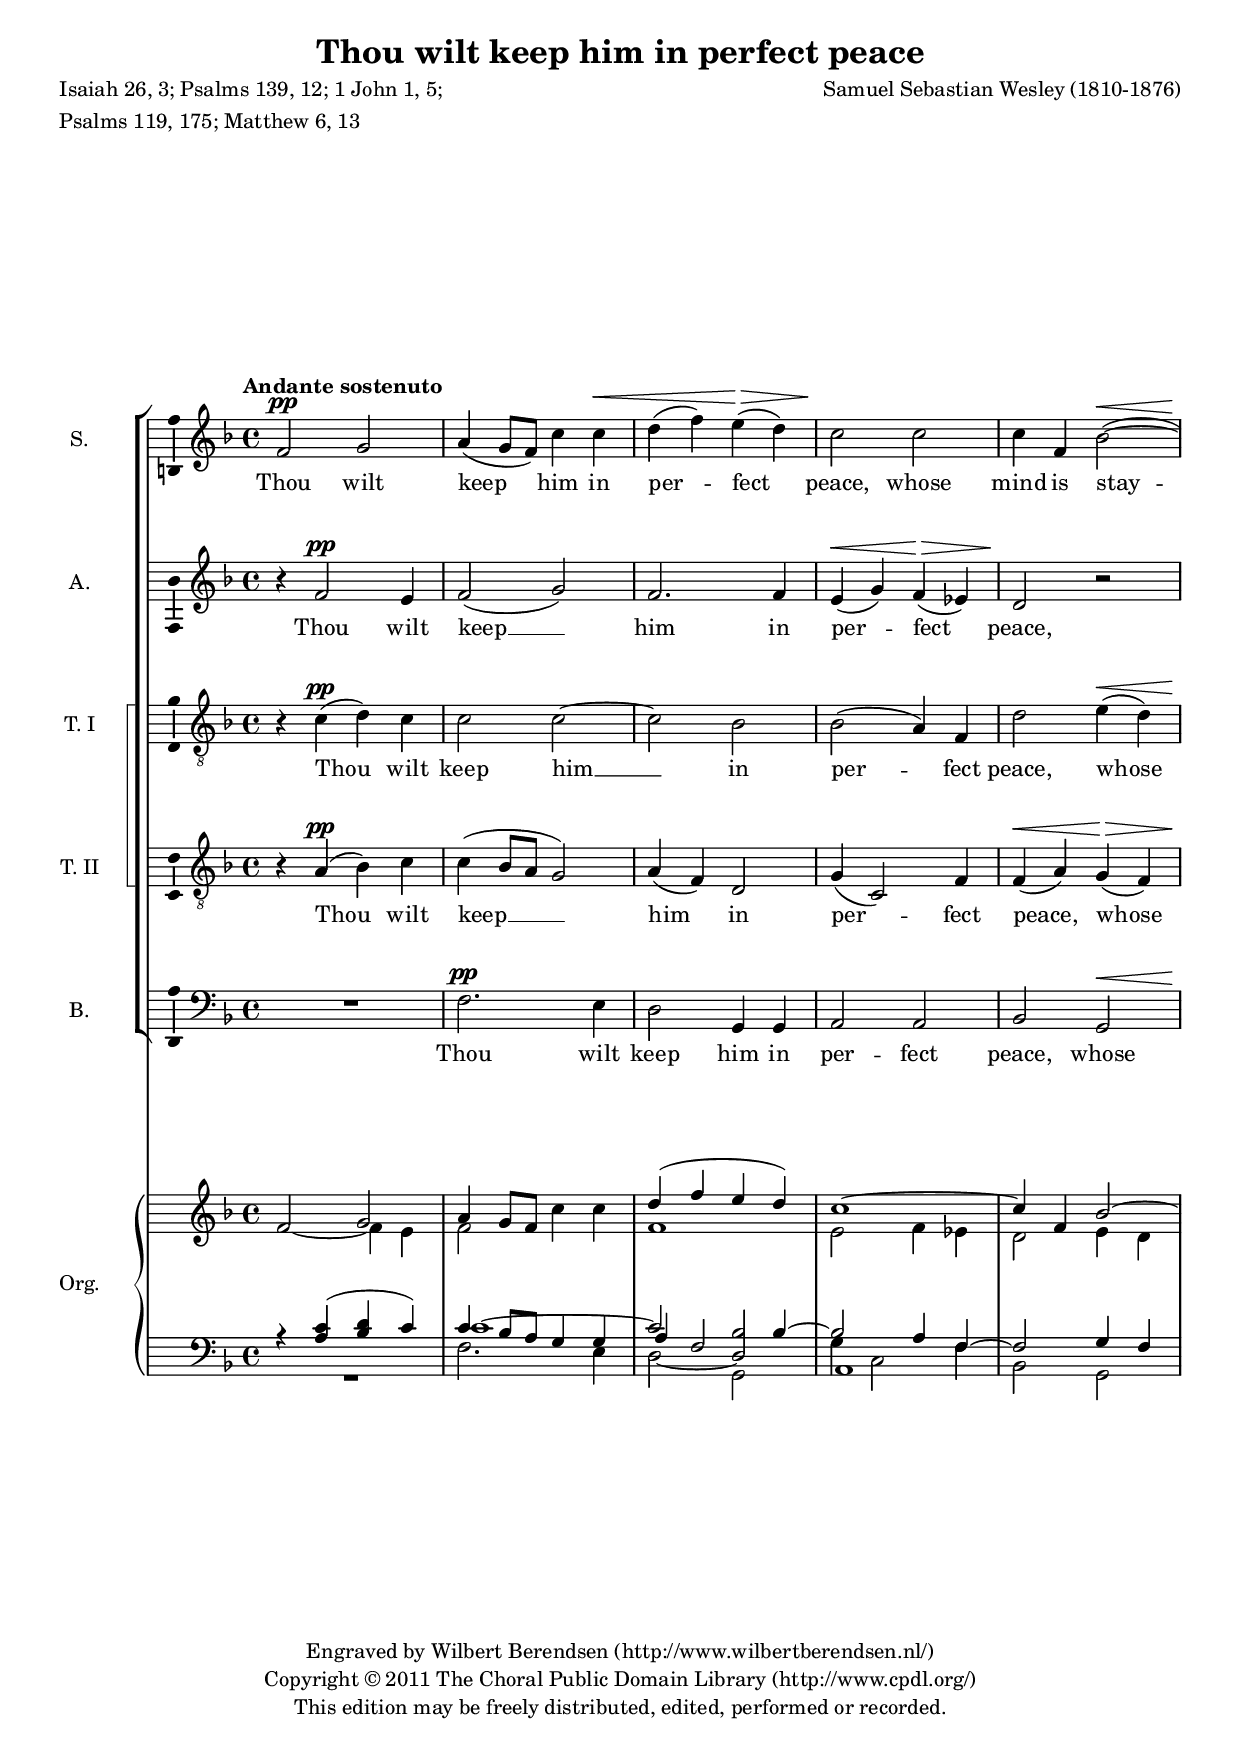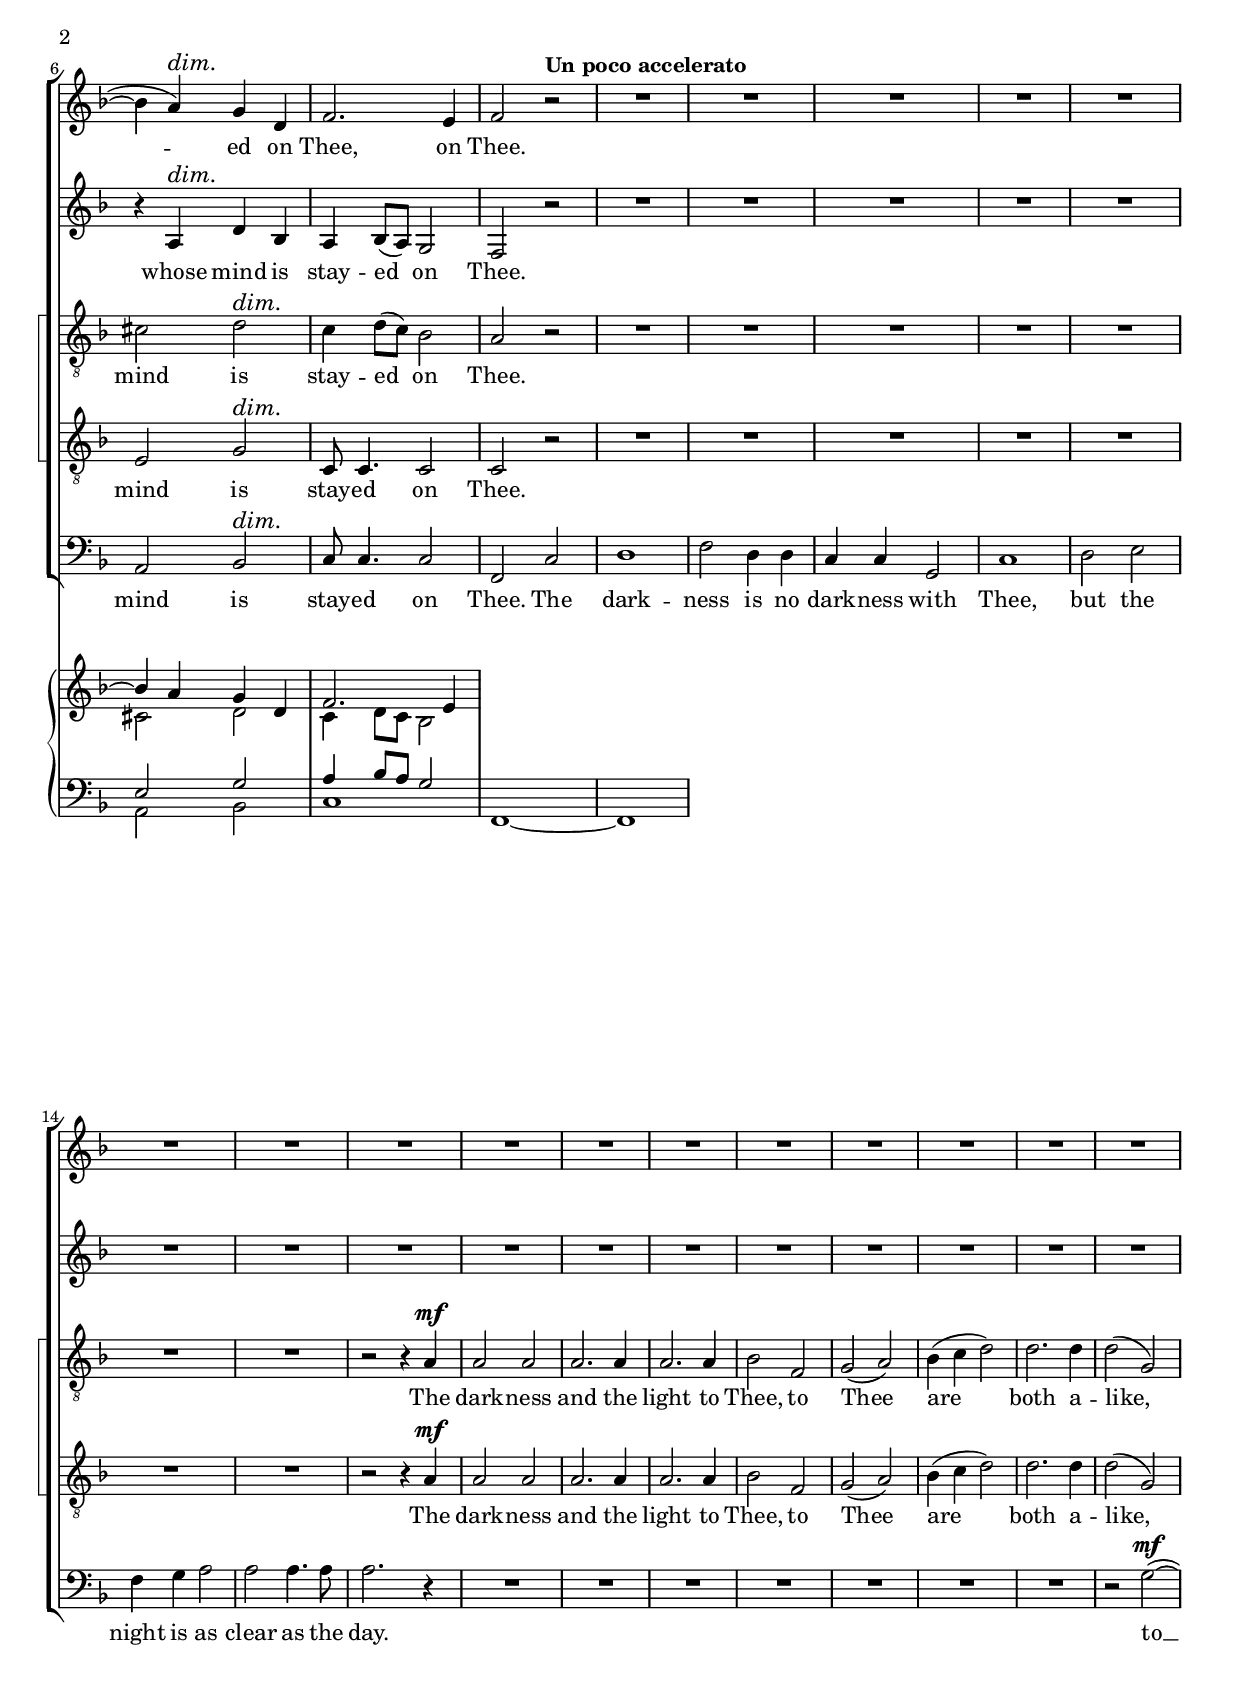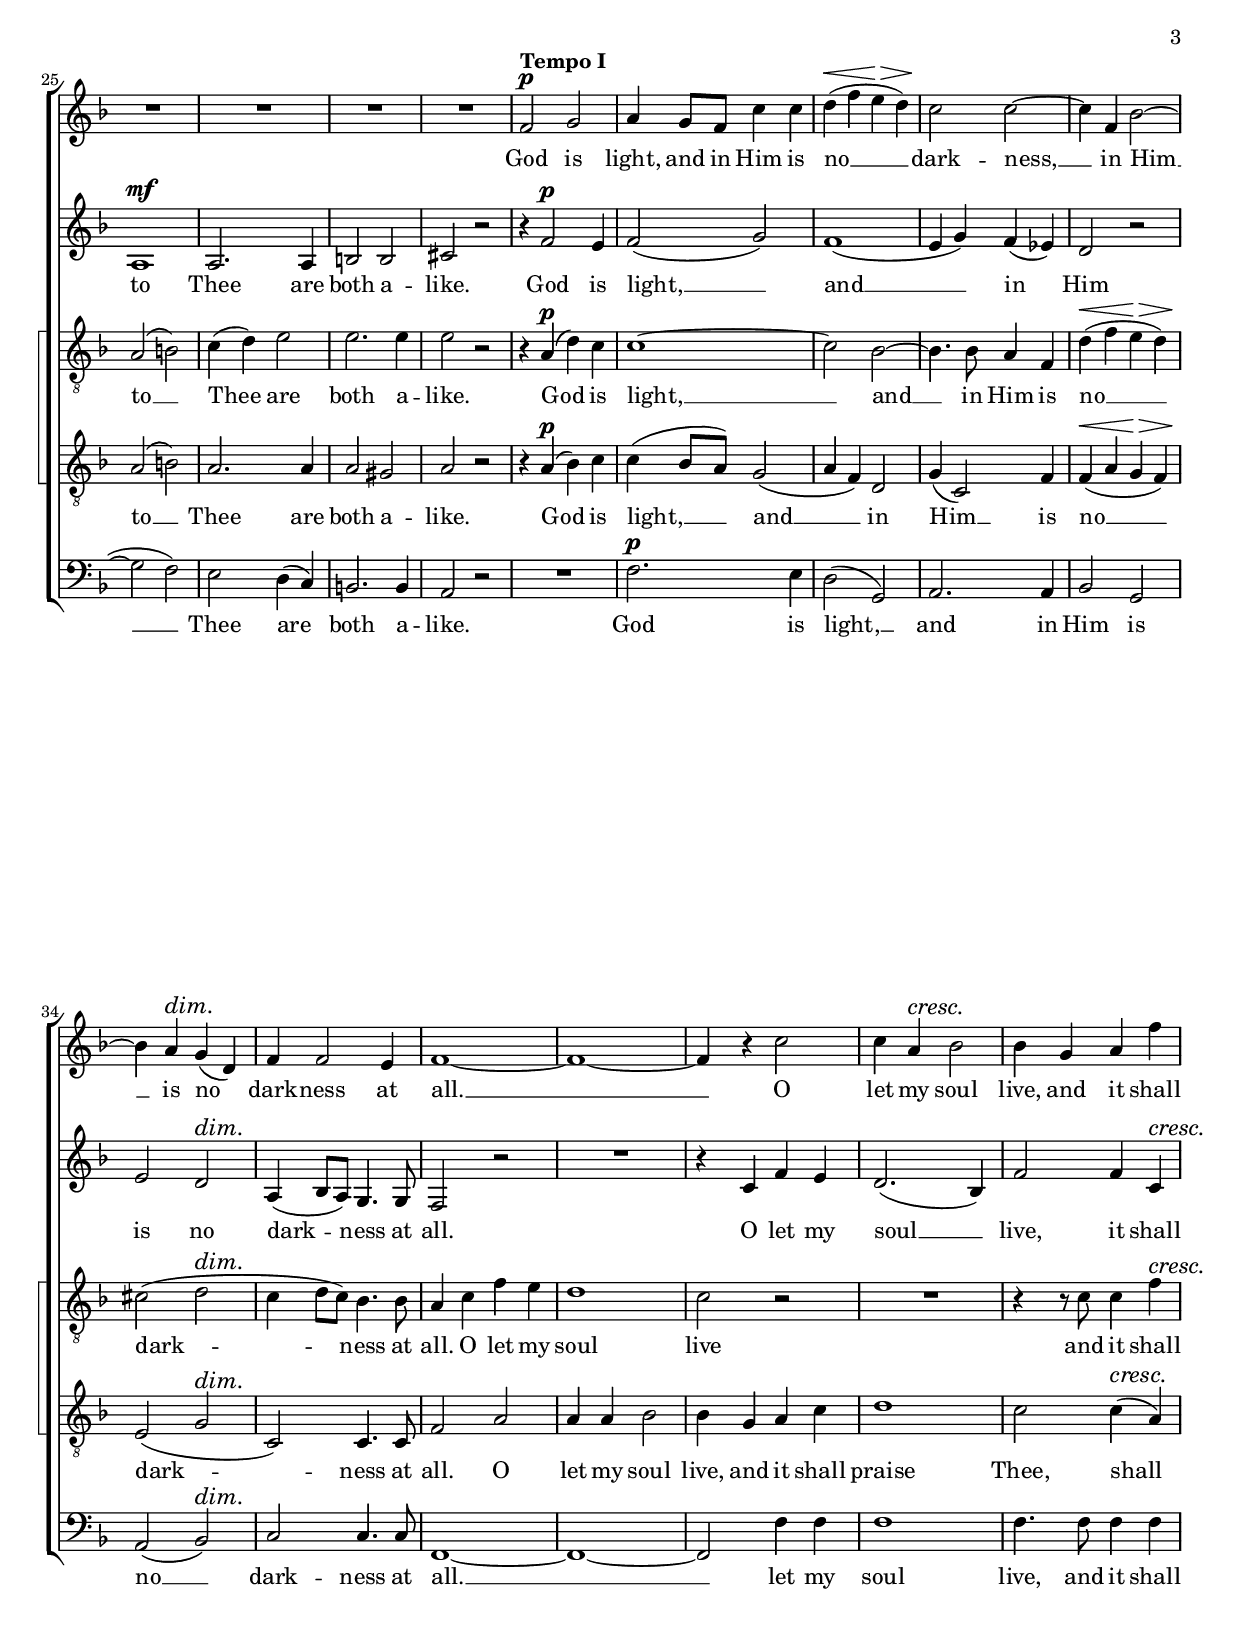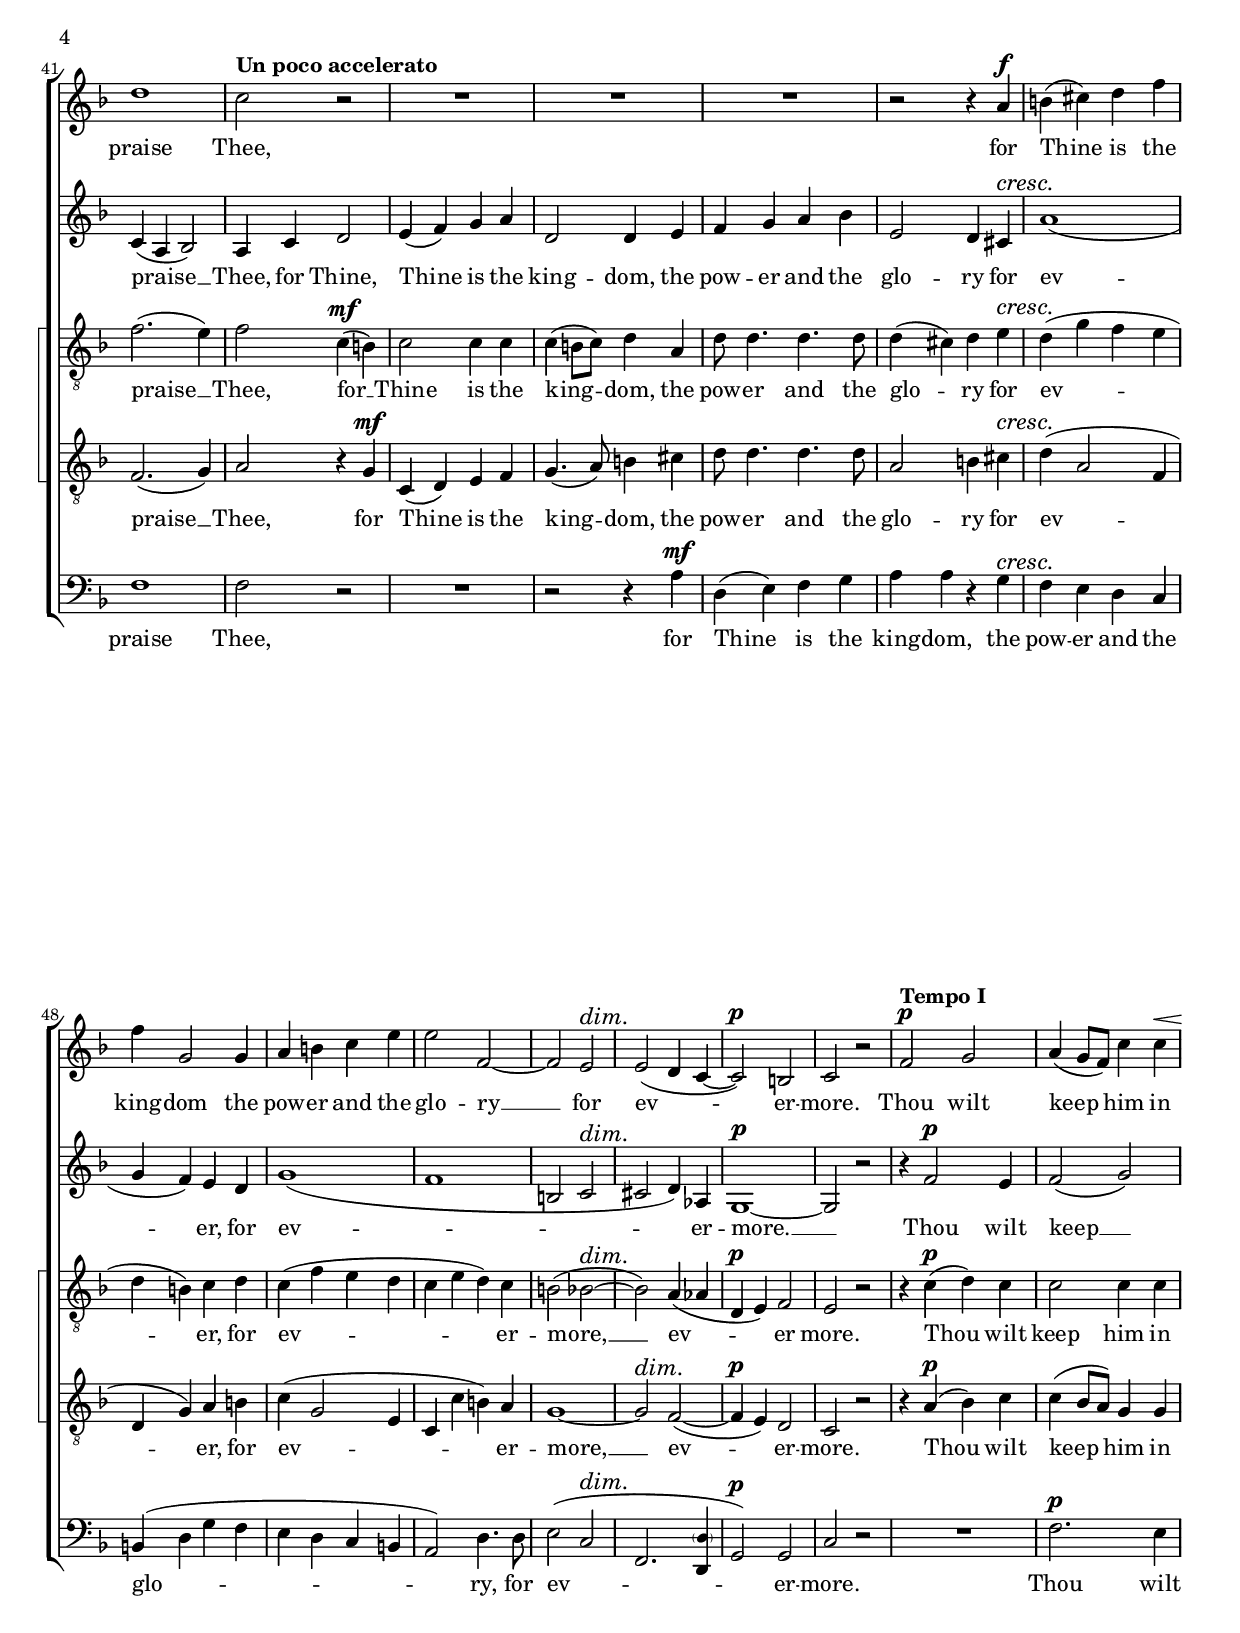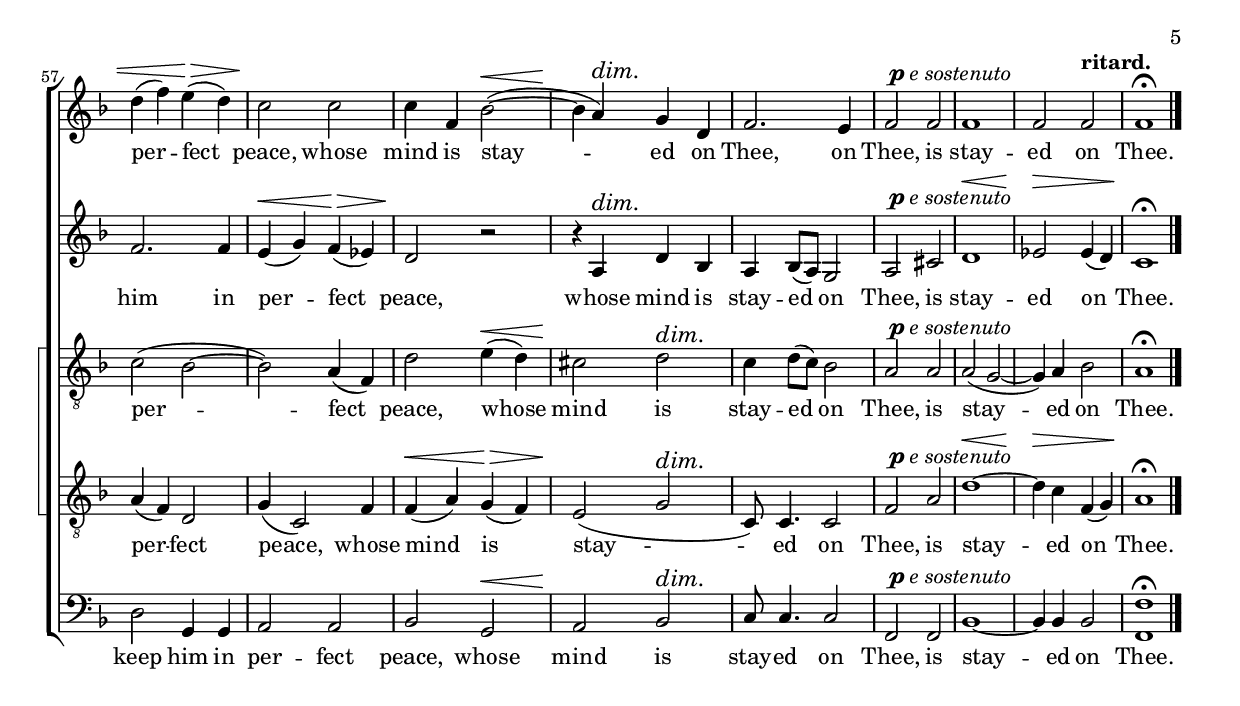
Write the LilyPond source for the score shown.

\version "2.14.1"

#(set-global-staff-size 18)

\header {
  title = "Thou wilt keep him in perfect peace"
  composer = "Samuel Sebastian Wesley (1810-1876)"
  poet = \markup \column {
    \line { Isaiah 26, 3; Psalms 139, 12; 1 John 1, 5; }
    \line { Psalms 119, 175; Matthew 6, 13 }
  }
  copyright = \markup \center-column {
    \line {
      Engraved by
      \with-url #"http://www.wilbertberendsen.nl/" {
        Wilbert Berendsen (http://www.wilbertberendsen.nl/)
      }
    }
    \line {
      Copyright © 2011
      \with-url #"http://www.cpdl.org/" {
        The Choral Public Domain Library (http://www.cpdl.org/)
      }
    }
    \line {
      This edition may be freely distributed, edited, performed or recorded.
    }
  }
}

\layout {
  \context {
    \Voice
    \override DynamicTextSpanner #'style = #'none
  }
}

psostmkup = \markup {
  \dynamic p
  \normal-text \italic { e sostenuto }
}

psost = #(make-dynamic-script psostmkup)

dalign = {
  \once \override DynamicText #'self-alignment-X = #LEFT
}

icc = {
  \once \override NoteColumn #'ignore-collision = ##t
}

global = {
  \key f \major
  \time 4/4
  \tempo "Andante sostenuto"
  \dynamicUp
}

soprano = \relative c' {
  \global
  % Muziek volgt hier.
  f2\pp g
  a4( g8 f) c'4 c\<
  d4( f) e(\> d)
  c2\! c
  c4 f, bes2~(\<
  bes4\! a)\dim g d
  f2.\! e4
  f2 \tempo "Un poco accelerato" r
  R1*20
  \tempo "Tempo I"
  f2\p g
  a4 g8 f c'4 c
  d4(\< f e\> d)
  c2\! c~
  c4 f, bes2~
  bes4 a\dim g( d)
  f4\! f2 e4
  f1~
  f1~
  f4 r c'2
  c4 a\cresc bes2
  bes4\! g4 a f'
  d1
  \tempo "Un poco accelerato"
  c2 r
  R1*3
  r2 r4 a\f
  b4( cis) d f
  f4 g,2 g4
  a4 b c e
  e2 f,~
  f2 e\dim
  e2(\! d4 c~
  c2\p) b
  c2 r
  \tempo "Tempo I"
  f2\p g
  a4( g8 f) c'4 c\<
  d4( f) e(\> d)
  c2\! c
  c4 f, bes2~(\<
  bes4\! a)\dim g d
  f2.\! e4
  \dalign
  f2\psost f
  f1
  f2 \tempo "ritard." f
  f1\fermata
  \bar "|."  
}

alto = \relative c' {
  \global
  % Muziek volgt hier.
  r4 f2\pp e4 f2( g)
  f2. f4
  e4(\< g) f(\> es)
  d2\! r
  r4 a\dim d bes
  a4\! bes8( a) g2
  f2 r
  R1*16
  a1\mf
  a2. a4
  b2 b
  cis2 r
  
  r4 f2\p e4
  f2( g)
  f1(
  e4 g) f( es)
  d2 r
  e2 d\dim
  a4(\! bes8 a) g4. g8
  f2 r
  R1
  r4 c' f e
  d2.( bes4)
  f'2 f4 c\cresc
  c4\!( a bes2)
  a4 c d2
  e4( f) g a
  d,2 d4 e
  f4 g a bes
  e,2 d4 cis\cresc
  a'1(
  g4\! f) e d
  g1(
  f1
  b,2 c\dim
  cis2\! d4) as
  g1~\p
  g2 r
  
  r4 f'2\p e4 f2( g)
  f2. f4
  e4(\< g) f(\> es)
  d2\! r
  r4 a\dim d bes
  a4\! bes8( a) g2
  \dalign
  a2\psost cis
  d1\<
  es2\> es4( d)
  c1\!\fermata
  \bar "|."
}

tenorOne = \relative c' {
  \global
  % Muziek volgt hier.
  r4 c(\pp d) c
  c2 c~
  c2 bes
  bes2( a4) f
  d'2 e4(\< d)
  cis2\! d\dim
  c4 d8( c) bes2
  a2\! r
  R1*7
  r2 r4 a\mf
  a2 a
  a2. a4
  a2. a4
  bes2 f
  g2( a)
  bes4( c d2)
  d2. d4
  d2( g,)
  a2( b)
  c4( d) e2
  e2. e4
  e2 r
  
  r4 a,(\p d) c
  c1~
  c2 bes~
  bes4. bes8 a4 f
  d'4(\< f e\> d)
  cis2(\! d\dim
  c4\! d8 c) bes4. bes8
  a4 c f e
  d1
  c2 r
  R1
  r4 r8 c c4 f\cresc
  f2.(\! e4)
  f2 c4(\mf b)
  c2 c4 c
  c4( b8 c) d4 a
  d8 d4. d d8
  d4( cis) d e\cresc
  d4( g f e
  d4\! b) c d
  c4( f e d
  c4 e d) c
  b2( bes~\dim
  bes2) a4( as
  d,4\p e) f2
  e2 r
  
  r4 c'(\p d) c
  c2 c4 c
  c2( bes~
  bes2) a4( f)
  d'2 e4(\< d)
  cis2\! d\dim
  c4 d8( c) bes2
  \dalign
  a2\psost a
  a2( g~
  g4) a bes2
  a1\fermata
  \bar "|."
}

tenorTwo = \relative c' {
  \global
  % Muziek volgt hier.
  r4 a(\pp bes) c
  c4( bes8 a g2)
  a4( f) d2
  g4( c,2) f4
  f4(\< a) g(\> f)
  e2\! g\dim
  c,8\! c4. c2
  c2 r
  R1*7
  r2 r4 a'\mf
  a2 a
  a2. a4
  a2. a4
  bes2 f
  g2( a)
  bes4( c d2)
  d2. d4
  d2( g,)
  a2( b)
  a2. a4
  a2 gis
  a2 r
  
  r4 a(\p bes) c
  c4( bes8 a) g2(
  a4 f) d2
  g4( c,2) f4
  f4(\< a g\> f)
  e2(\! g\dim
  c,2)\! c4. c8
  f2 a
  a4 a bes2
  bes4 g a c
  d1
  c2 c4(\cresc a)
  f2.(\! g4)
  a2 r4 g\mf
  c,4( d) e f
  g4.( a8) b4 cis
  d8 d4. d d8
  a2 b4 cis\cresc
  d4( a2 f4
  d4\! g) a b
  c4( g2 e4
  c4 c' b) a
  g1~
  g2\dim f~(
  f4\p e) d2
  c2 r
  
  r4 a'(\p bes) c
  c4( bes8 a) g4 g
  a4( f) d2
  g4( c,2) f4
  f4(\< a) g(\> f)
  e2(\! g\dim
  c,8) c4. c2
  \dalign
  f2\psost a
  d1~\<
  d4\> c f,( g)
  a1\!\fermata
  \bar "|."  
}

bass = \relative c {
  \global
  % Muziek volgt hier.
  R1
  f2.\pp e4
  d2 g,4 g
  a2 a
  bes2 g\<
  a2\! bes\dim
  c8\! c4. c2
  f,2 c'2
  d1
  f2 d4 d
  c4 c g2
  c1
  d2 e
  f4 g a2
  a2 a4. a8
  a2. r4
  R1*7
  r2 g~(\mf
  g2 f)
  e2 d4( c)
  b2. b4
  a2 r
  
  R1
  f'2.\p e4
  d2( g,)
  a2. a4
  bes2 g
  a( bes)\dim
  c2\! c4. c8
  f,1~
  f1~
  f2 f'4 f
  f1
  f4. f8 f4 f
  f1
  f2 r
  R1
  r2 r4 a\mf
  d,4( e) f g
  a4 a r g\cresc
  f4 e d c
  b4(\! d g f 
  e4 d c b
  a2) d4. d8
  e2( c\dim
  f,2. <d \tweak #'font-size #-1 \parenthesize d'>4
  g2)\p g
  c2 r
  
  R1
  f2.\p e4
  d2 g,4 g
  a2 a
  bes2 g\<
  a2\! bes\dim
  c8 c4. c2
  \dalign
  f,2\psost f
  bes1~
  bes4 bes bes2
  <f f'>1\fermata
  \bar "|."
}

sopranoVerse = \lyricmode {
  % Liedtekst volgt hier.
  Thou wilt keep him in per -- fect peace,
  whose mind is stay -- ed on Thee,
  on Thee.
  
  God is light, and in Him is no __ dark -- ness, __
  in Him __ is no dark -- ness at all. __
  
  O let my soul live,
  and it shall praise Thee,
  
  for Thine is the king -- dom
  the pow -- er and the
  glo -- ry __ for ev -- er -- more.
  
  Thou wilt keep him in per -- fect peace,
  whose mind is stay -- ed on Thee,
  on Thee, is stay -- ed on Thee.
}

altoVerse = \lyricmode {
  % Liedtekst volgt hier.
  Thou wilt keep __ him in per -- fect peace,
  whose mind is stay -- ed on Thee.
  
  to Thee are both a -- like.
  
  God is light, __ and __ in Him is no dark -- ness at all.
  
  O let my soul __ live,
  it shall praise __ Thee,
  for Thine,
  Thine is the king -- dom, the
  pow -- er and the glo -- ry
  for ev -- er, for ev -- er -- more. __
  
  Thou wilt keep __ him in per -- fect peace,
  whose mind is stay -- ed on Thee,
  is stay -- ed on Thee.
}

tenorOneVerse = \lyricmode {
  % Liedtekst volgt hier.
  Thou wilt keep him __ in per -- fect peace,
  whose mind is stay -- ed on Thee.
  
  The dark -- ness and the light
  to Thee, to Thee are both a -- like,
  to __ Thee are both a -- like.
  
  God is light, __ and __ in Him is no __ dark -- ness at all.
  
  O let my soul live
  and it shall praise __ Thee,
  for __ Thine is the king -- dom, the
  pow -- er and the glo -- ry
  for ev -- er, for ev -- er -- more, __
  ev -- er more.
  
  
  Thou wilt keep him in per -- fect peace,
  whose mind is stay -- ed on Thee,
  is stay -- ed on Thee.
}

tenorTwoVerse = \lyricmode {
  % Liedtekst volgt hier.
  Thou wilt keep __ him in per -- fect peace,
  whose mind is stay -- ed on Thee.
  
  The dark -- ness and the light
  to Thee, to Thee are both a -- like,
  to __ Thee are both a -- like.
  
  God is light, __ and __ in Him __ is no __ dark -- ness at all.
  
  O let my soul live,
  and it shall praise Thee,
  shall praise __ Thee,
  for Thine is the king -- dom,
  the pow -- er and the glo -- ry
  for ev -- er, for ev -- er -- more, __
  ev -- er -- more.
  
  Thou wilt keep him in per -- fect peace,
  whose mind is stay -- ed on Thee,
  is stay -- ed on Thee.
}

bassVerse = \lyricmode {
  % Liedtekst volgt hier.
  Thou wilt keep him in per -- fect peace,
  whose mind is stay -- ed on Thee.
  
  The dark -- ness is no dark -- ness with Thee,
  but the night is as clear as the day.
  
  to __ Thee are both a -- like.
  
  God is light, __ and in Him is no __ dark -- ness at all. __
  let my soul live,
  and it shall praise Thee,
  
  for Thine is the king -- dom,
  the pow -- er and the glo -- ry,
  for ev -- er -- more.
  
  Thou wilt keep him in per -- fect peace,
  whose mind is stay -- ed on Thee,
  is stay -- ed on Thee.
}

right = {
  \global
  <<
    \relative c'' {
      s2 \voiceOne g
      a4 g8 f \oneVoice c'4 c
      \voiceOne d4( f e d)
      c1~
      c4 f, bes2~
      bes4 a g d
      f2. e4
    }
    \new Voice \relative c' {
      f2~ \voiceTwo f4 e
      f2 s
      f1
      e2 f4 es
      d2 e4 d
      cis2 d
      c4 d8 c bes2
    }
    
  >>
}

left = \relative c' {
  \global
  r4 <a c>( <bes d> c)
  <<
    { 
      c4 bes8 a g4 g
      \voiceThree a4 \voiceOne f2 bes4~
      bes2 a4 f~
      f2 g4 f
      e2 g
      a4 bes8 a g2
    }
    \new Voice {
      \voiceThree c1~
      \voiceOne c2 \icc <bes d,>
      \voiceTwo g4 c,2 f4
    }
    \new Voice {
      s1
      \voiceOne \icc
      \hideNotes d2_~ d
    }
  >>
  
  
}

pedal = \relative c {
  \global
  R1
  f2. e4
  d2 g,
  \icc
  \once \override NoteHead #'extra-offset = #'(.5 . 0)
  a1
  bes2 g
  a2 bes
  c1
  f,1~
  f1
  
}
      

\score {
  <<
    \new ChoirStaff \with {
      systemStartDelimiterHierarchy = #'
      (SystemStartBracket a b (SystemStartSquare c d) e)
    } <<
      \new Staff \with {
        instrumentName = "S."
        \consists "Ambitus_engraver"
      } { \soprano }
      \addlyrics { \sopranoVerse }
      \new Staff \with {
        instrumentName = "A."
        \consists "Ambitus_engraver"
      } { \alto }
      \addlyrics { \altoVerse }
      \new Staff \with {
        instrumentName = "T. I"
        \consists "Ambitus_engraver"
      } { \clef "treble_8" \tenorOne }
      \addlyrics { \tenorOneVerse }
      \new Staff \with {
        instrumentName = "T. II"
        \consists "Ambitus_engraver"
      } { \clef "treble_8" \tenorTwo }
      \addlyrics { \tenorTwoVerse }
      \new Staff \with {
        instrumentName = "B."
        \consists "Ambitus_engraver"
      } { \clef bass \bass }
      \addlyrics { \bassVerse }
    >>
    \new PianoStaff \with {
      instrumentName = "Org."
    } <<
      \new Staff { \right }
      \new Staff {
        \clef bass
        << \left \\ \pedal >>
      }
    >>
  >>
  \layout { }
  \midi {
    \context {
      \Score
      tempoWholesPerMinute = #(ly:make-moment 80 4)
    }
  }
}
